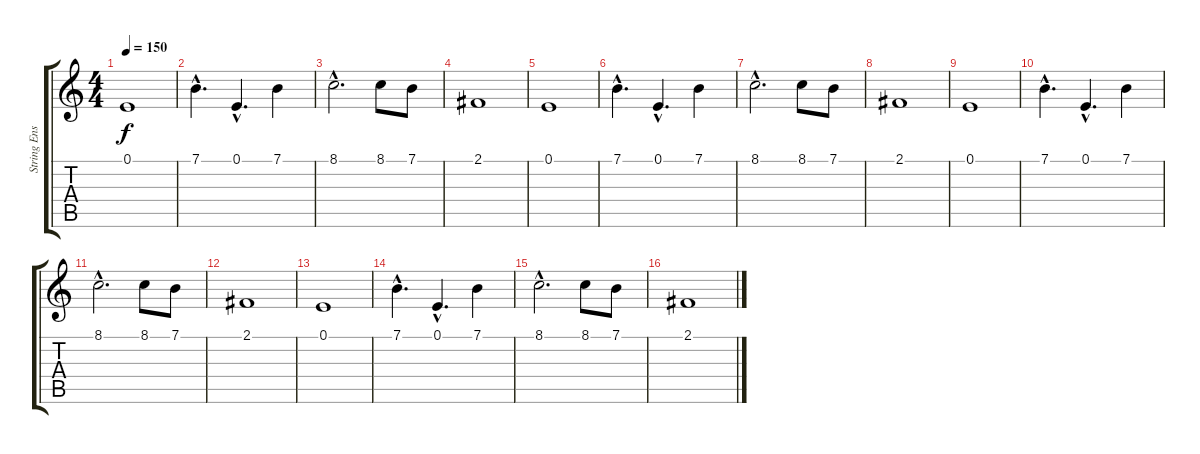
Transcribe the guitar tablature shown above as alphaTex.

\track ("String Ensemble III" "String Ens") {instrument stringensemble1}
\staff {score tabs}
\tuning (E4 B3 G3 D3 A2 E2) {hide}
\ts (4 4)
\tempo 150
\clef g2
\ks c
0.1.1{dy f instrument stringensemble1} |
7.1{hac}.4{d} 0.1{hac}.4{d} 7.1.4 |
8.1{hac}.2{d} 8.1.8 7.1.8 |
2.1.1 |
0.1.1 |
7.1{hac}.4{d} 0.1{hac}.4{d} 7.1.4 |
8.1{hac}.2{d} 8.1.8 7.1.8 |
2.1.1 |
0.1.1 |
7.1{hac}.4{d} 0.1{hac}.4{d} 7.1.4 |
8.1{hac}.2{d} 8.1.8 7.1.8 |
2.1.1 |
0.1.1 |
7.1{hac}.4{d} 0.1{hac}.4{d} 7.1.4 |
8.1{hac}.2{d} 8.1.8 7.1.8 |
2.1.1
